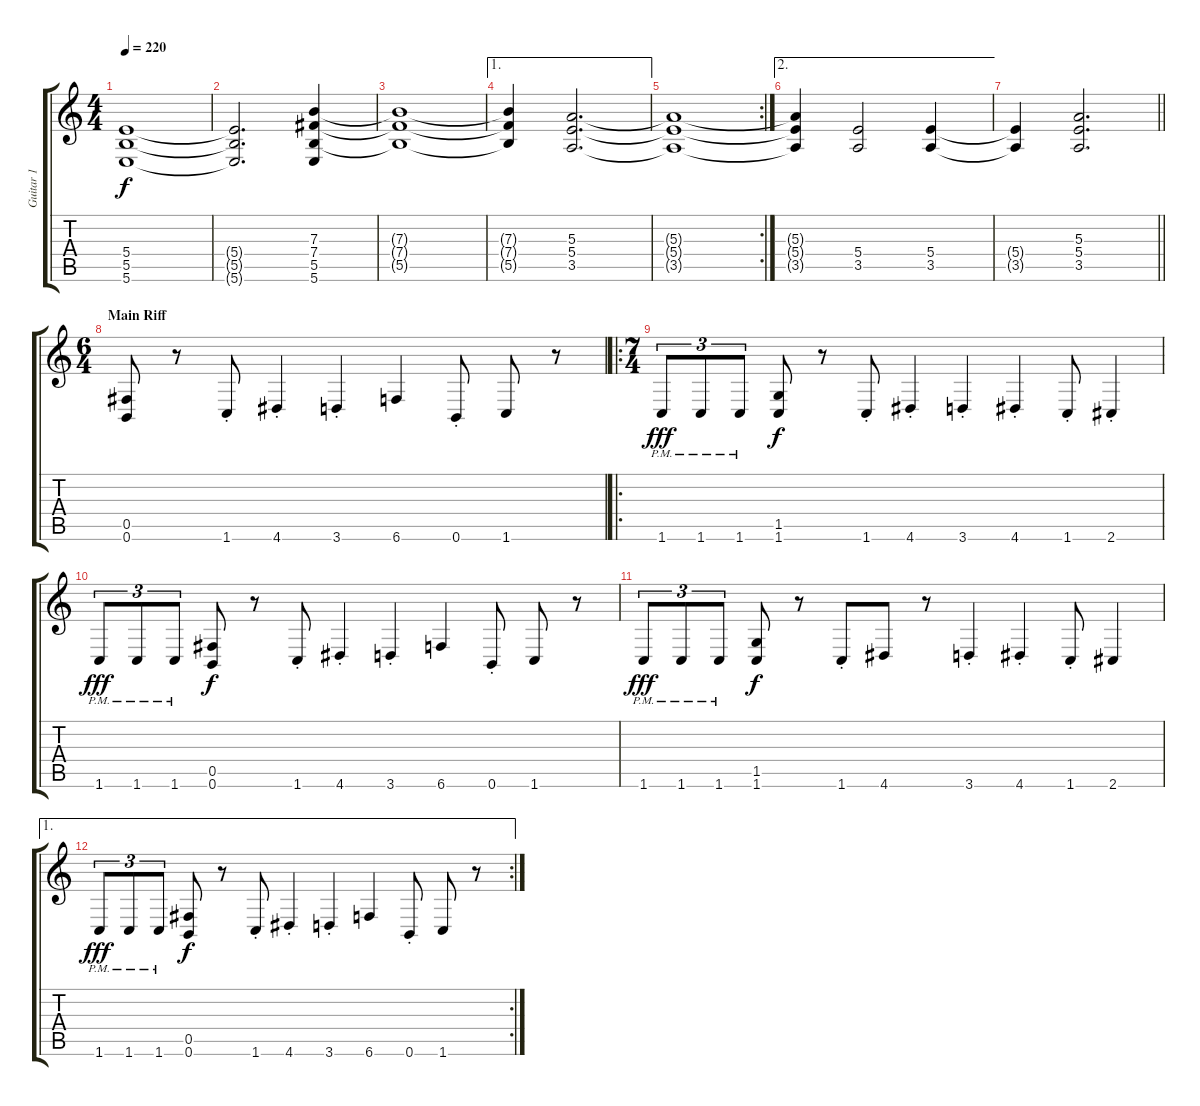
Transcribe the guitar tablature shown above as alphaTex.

\track ("Guitar 1" "Guitar 1") {instrument distortionguitar}
\staff {score tabs}
\tuning (Db4 Ab3 E3 B2 Gb2 B1) {hide}
\ts (4 4)
\tempo 220
\clef g2
\ks c
(5.4{t} 5.5{t} 5.6{t}).1{dy f} |
(5.4{t} 5.5{t} 5.6{t}).2{d} (7.3 7.4 5.5 5.6).4 |
(7.3{t} 7.4{t} 5.5{t}).1 |
\ae 1
(7.3{t} 7.4{t} 5.5{t}).4 (5.3 5.4 3.5).2{d} |
\rc 2
(5.3{t} 5.4{t} 3.5{t}).1 |
\ae 2
(5.3{t} 5.4{t} 3.5{t}).4 (5.4 3.5).2 (5.4 3.5).4 |
\barLineRight lightlight
(5.4{t} 3.5{t}).4 (5.3 5.4 3.5).2{d} |
\ts (6 4)
\section ("" "Main Riff")
(0.5 0.6).8{volume 13 balance 3 instrument distortionguitar} r.8 1.6{st}.8 4.6{st}.4 3.6{st}.4 6.6.4 0.6{st}.8 1.6.8 r.8 |
\ro
\ts (7 4)
1.6{pm}.8{tu (3 2) dy fff} 1.6{pm}.8{tu (3 2)} 1.6{pm}.8{tu (3 2)} (1.5 1.6).8{dy f} r.8 1.6{st}.8 4.6{st}.4 3.6{st}.4 4.6{st}.4 1.6{st}.8 2.6{st}.4 |
1.6{pm}.8{tu (3 2) dy fff} 1.6{pm}.8{tu (3 2)} 1.6{pm}.8{tu (3 2)} (0.5 0.6).8{dy f} r.8 1.6{st}.8 4.6{st}.4 3.6{st}.4 6.6.4 0.6{st}.8 1.6.8 r.8 |
1.6{pm}.8{tu (3 2) dy fff} 1.6{pm}.8{tu (3 2)} 1.6{pm}.8{tu (3 2)} (1.5 1.6).8{dy f} r.8 1.6{st}.8 4.6.8 r.8 3.6{st}.4 4.6{st}.4 1.6{st}.8 2.6.4 |
\ae 1
\rc 2
1.6{pm}.8{tu (3 2) dy fff} 1.6{pm}.8{tu (3 2)} 1.6{pm}.8{tu (3 2)} (0.5 0.6).8{dy f} r.8 1.6{st}.8 4.6{st}.4 3.6{st}.4 6.6.4 0.6{st}.8 1.6.8 r.8
